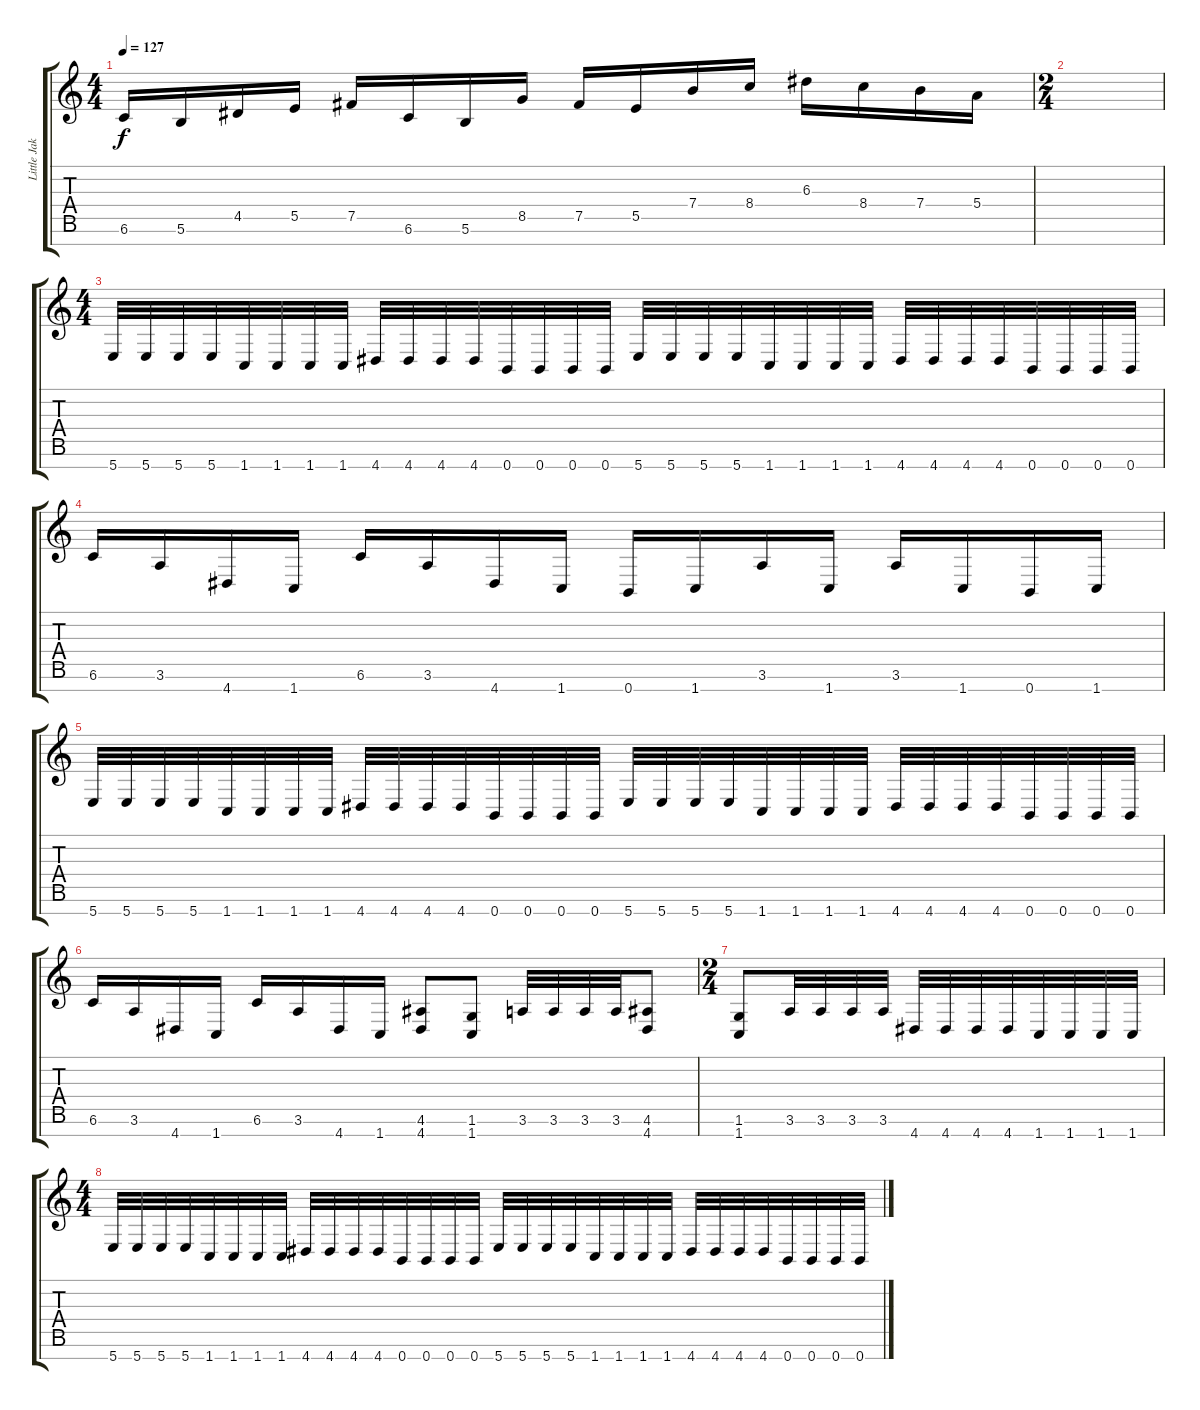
\track ("Little Jake" "Little Jak") {instrument distortionguitar}
\staff {score tabs}
\tuning (Gb4 Db4 A3 E3 B2 Gb2 B1) {hide}
\ts (4 4)
\tempo 127
\clef g2
\ks c
6.6.16{dy f} 5.6.16 4.5.16 5.5.16 7.5.16 6.6.16 5.6.16 8.5.16 7.5.16 5.5.16 7.4.16 8.4.16 6.3.16 8.4.16 7.4.16 5.4.16 |
\ts (2 4)
|
\ts (4 4)
5.7.32 5.7.32 5.7.32 5.7.32 1.7.32 1.7.32 1.7.32 1.7.32 4.7.32 4.7.32 4.7.32 4.7.32 0.7.32 0.7.32 0.7.32 0.7.32 5.7.32 5.7.32 5.7.32 5.7.32 1.7.32 1.7.32 1.7.32 1.7.32 4.7.32 4.7.32 4.7.32 4.7.32 0.7.32 0.7.32 0.7.32 0.7.32 |
6.6.16 3.6.16 4.7.16 1.7.16 6.6.16 3.6.16 4.7.16 1.7.16 0.7.16 1.7.16 3.6.16 1.7.16 3.6.16 1.7.16 0.7.16 1.7.16 |
5.7.32 5.7.32 5.7.32 5.7.32 1.7.32 1.7.32 1.7.32 1.7.32 4.7.32 4.7.32 4.7.32 4.7.32 0.7.32 0.7.32 0.7.32 0.7.32 5.7.32 5.7.32 5.7.32 5.7.32 1.7.32 1.7.32 1.7.32 1.7.32 4.7.32 4.7.32 4.7.32 4.7.32 0.7.32 0.7.32 0.7.32 0.7.32 |
6.6.16 3.6.16 4.7.16 1.7.16 6.6.16 3.6.16 4.7.16 1.7.16 (4.6 4.7).8 (1.6 1.7).8 3.6.32 3.6.32 3.6.32 3.6.32 (4.6 4.7).8 |
\ts (2 4)
(1.6 1.7).8 3.6.32 3.6.32 3.6.32 3.6.32 4.7.32 4.7.32 4.7.32 4.7.32 1.7.32 1.7.32 1.7.32 1.7.32 |
\ts (4 4)
5.7.32 5.7.32 5.7.32 5.7.32 1.7.32 1.7.32 1.7.32 1.7.32 4.7.32 4.7.32 4.7.32 4.7.32 0.7.32 0.7.32 0.7.32 0.7.32 5.7.32 5.7.32 5.7.32 5.7.32 1.7.32 1.7.32 1.7.32 1.7.32 4.7.32 4.7.32 4.7.32 4.7.32 0.7.32 0.7.32 0.7.32 0.7.32
